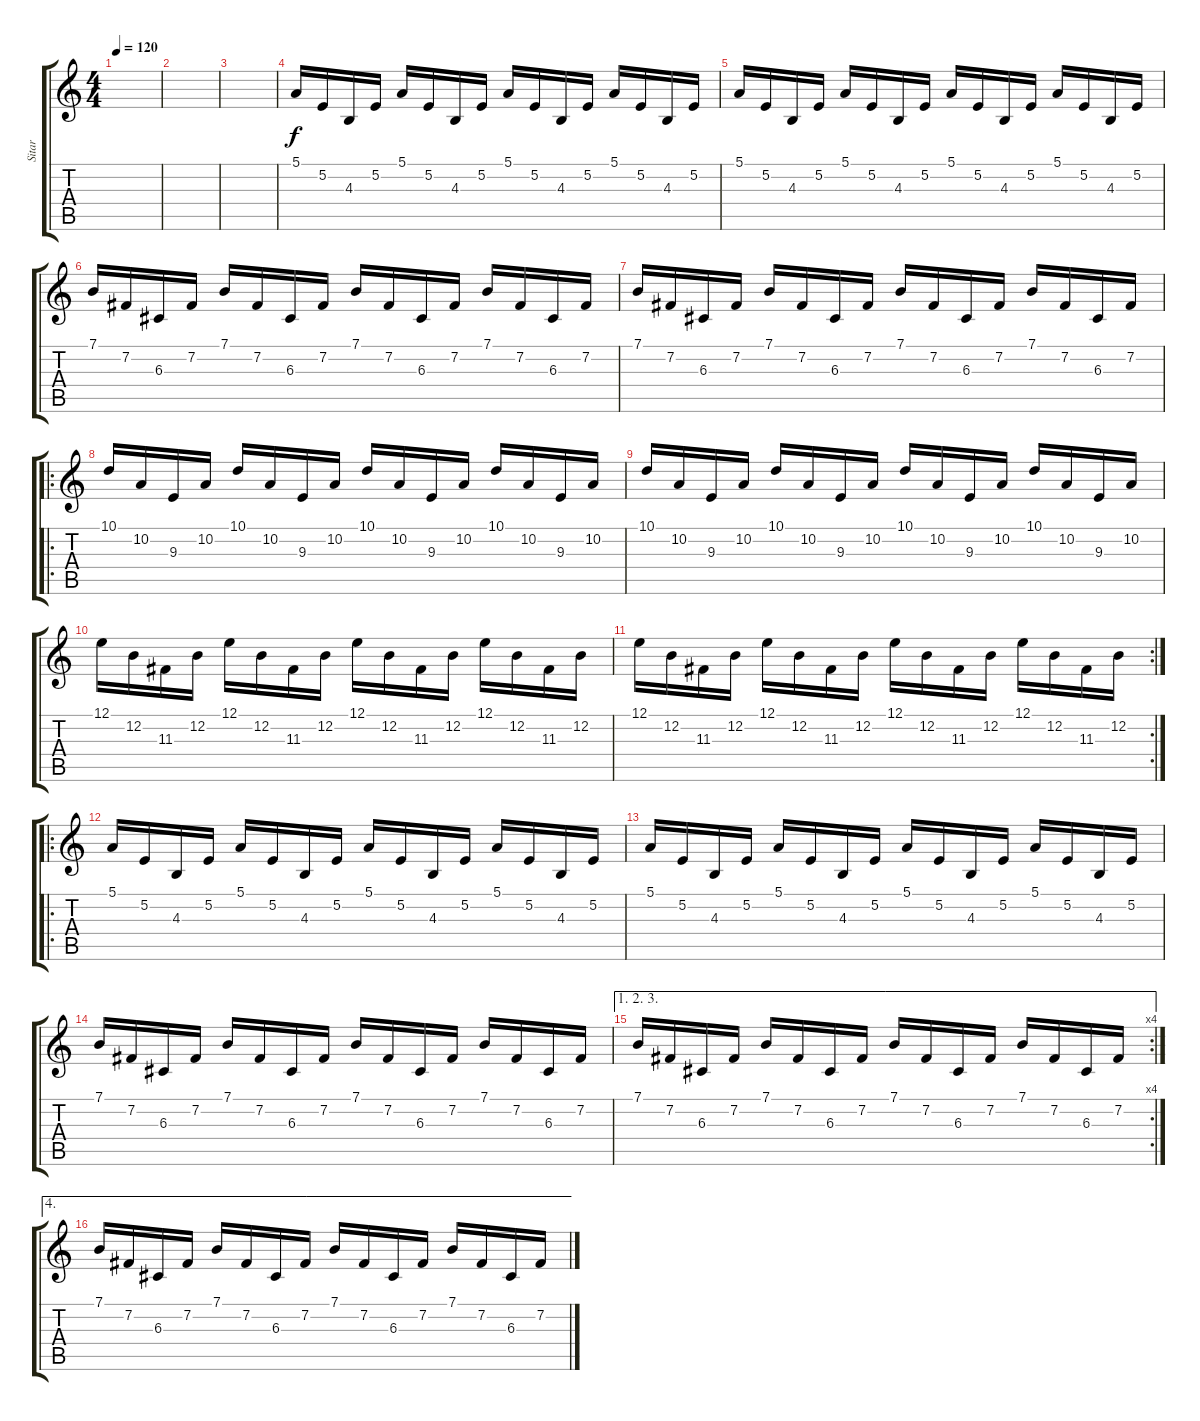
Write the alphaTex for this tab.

\track ("Sitar" "Sitar") {instrument sitar}
\staff {score tabs}
\tuning (E4 B3 G3 D3 A2 E2) {hide}
\ts (4 4)
\tempo 120
\clef g2
\ks c
|
|
|
5.1.16 5.2.16 4.3.16 5.2.16 5.1.16 5.2.16 4.3.16 5.2.16 5.1.16 5.2.16 4.3.16 5.2.16 5.1.16 5.2.16 4.3.16 5.2.16 |
5.1.16 5.2.16 4.3.16 5.2.16 5.1.16 5.2.16 4.3.16 5.2.16 5.1.16 5.2.16 4.3.16 5.2.16 5.1.16 5.2.16 4.3.16 5.2.16 |
7.1.16 7.2.16 6.3.16 7.2.16 7.1.16 7.2.16 6.3.16 7.2.16 7.1.16 7.2.16 6.3.16 7.2.16 7.1.16 7.2.16 6.3.16 7.2.16 |
7.1.16 7.2.16 6.3.16 7.2.16 7.1.16 7.2.16 6.3.16 7.2.16 7.1.16 7.2.16 6.3.16 7.2.16 7.1.16 7.2.16 6.3.16 7.2.16 |
\ro
10.1.16 10.2.16 9.3.16 10.2.16 10.1.16 10.2.16 9.3.16 10.2.16 10.1.16 10.2.16 9.3.16 10.2.16 10.1.16 10.2.16 9.3.16 10.2.16 |
10.1.16 10.2.16 9.3.16 10.2.16 10.1.16 10.2.16 9.3.16 10.2.16 10.1.16 10.2.16 9.3.16 10.2.16 10.1.16 10.2.16 9.3.16 10.2.16 |
12.1.16 12.2.16 11.3.16 12.2.16 12.1.16 12.2.16 11.3.16 12.2.16 12.1.16 12.2.16 11.3.16 12.2.16 12.1.16 12.2.16 11.3.16 12.2.16 |
\rc 2
12.1.16 12.2.16 11.3.16 12.2.16 12.1.16 12.2.16 11.3.16 12.2.16 12.1.16 12.2.16 11.3.16 12.2.16 12.1.16 12.2.16 11.3.16 12.2.16 |
\ro
5.1.16 5.2.16 4.3.16 5.2.16 5.1.16 5.2.16 4.3.16 5.2.16 5.1.16 5.2.16 4.3.16 5.2.16 5.1.16 5.2.16 4.3.16 5.2.16 |
5.1.16 5.2.16 4.3.16 5.2.16 5.1.16 5.2.16 4.3.16 5.2.16 5.1.16 5.2.16 4.3.16 5.2.16 5.1.16 5.2.16 4.3.16 5.2.16 |
7.1.16 7.2.16 6.3.16 7.2.16 7.1.16 7.2.16 6.3.16 7.2.16 7.1.16 7.2.16 6.3.16 7.2.16 7.1.16 7.2.16 6.3.16 7.2.16 |
\ae (1 2 3)
\rc 4
7.1.16 7.2.16 6.3.16 7.2.16 7.1.16 7.2.16 6.3.16 7.2.16 7.1.16 7.2.16 6.3.16 7.2.16 7.1.16 7.2.16 6.3.16 7.2.16 |
\ae 4
7.1.16{volume 5} 7.2.16 6.3.16 7.2.16 7.1.16 7.2.16 6.3.16 7.2.16 7.1.16 7.2.16 6.3.16 7.2.16 7.1.16 7.2.16 6.3.16 7.2.16
